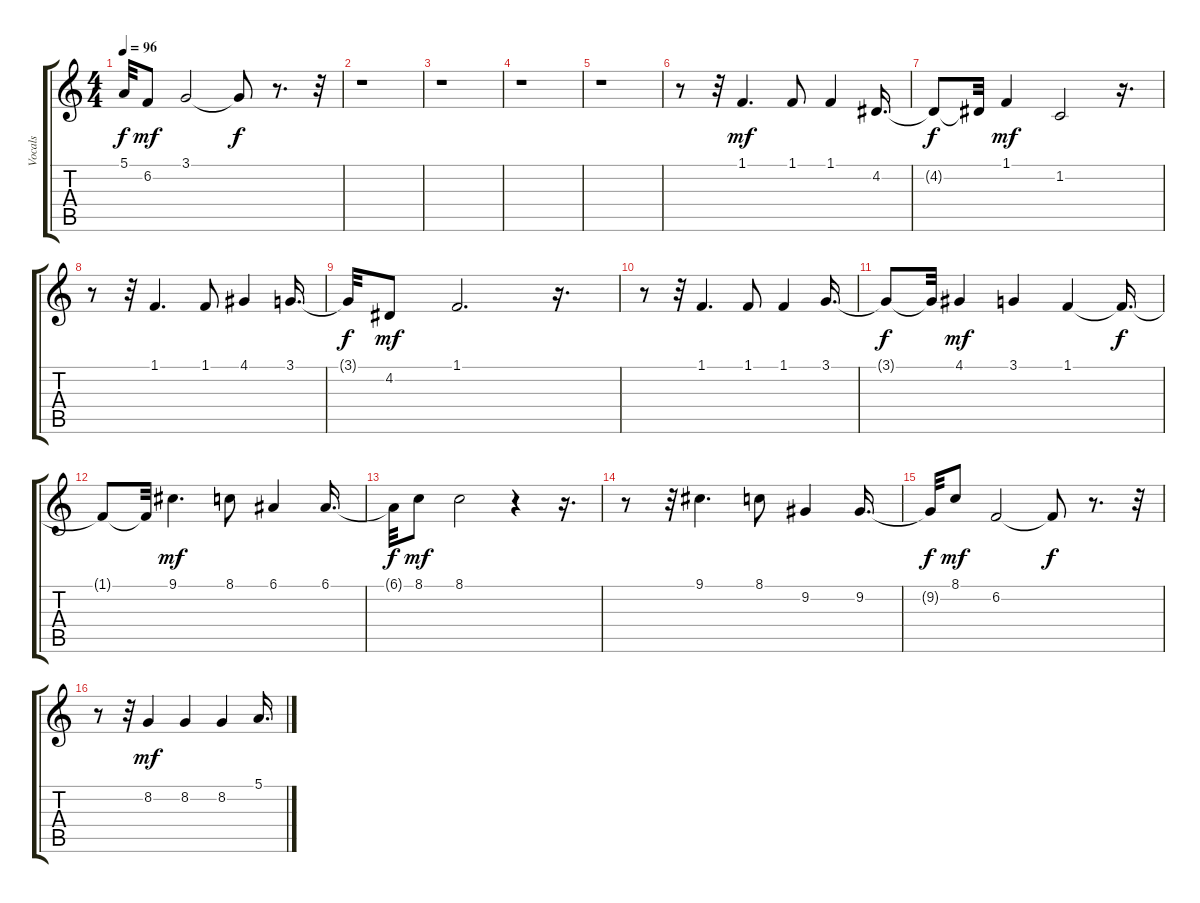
\track ("Vocals" "Vocals") {instrument englishhorn}
\staff {score tabs}
\tuning (E4 B3 G3 D3 A2 E2) {hide}
\ts (4 4)
\tempo 96
\clef g2
\ks c
5.1{t}.32{dy f} 6.2.8{dy mf} 3.1.2 3.1{t}.8{dy f} r.8{d} r.32 |
r.1 |
r.1 |
r.1 |
r.1 |
r.8 r.32 1.1.4{d dy mf} 1.1.8 1.1.4 4.2.16{d} |
4.2{t}.8{dy f} 4.2{t}.32 1.1.4{dy mf} 1.2.2 r.16{d} |
r.8 r.32 1.1.4{d} 1.1.8 4.1.4 3.1.16{d} |
3.1{t}.32{dy f} 4.2.8{dy mf} 1.1.2{d} r.16{d} |
r.8 r.32 1.1.4{d} 1.1.8 1.1.4 3.1.16{d} |
3.1{t}.8{dy f} 3.1{t}.32 4.1.4{dy mf} 3.1.4 1.1.4 1.1{t}.16{d dy f} |
1.1{t}.8 1.1{t}.32 9.1.4{d dy mf} 8.1.8 6.1.4 6.1.16{d} |
6.1{t}.32{dy f} 8.1.8{dy mf} 8.1.2 r.4 r.16{d} |
r.8 r.32 9.1.4{d} 8.1.8 9.2.4 9.2.16{d} |
9.2{t}.32{dy f} 8.1.8{dy mf} 6.2.2 6.2{t}.8{dy f} r.8{d} r.32 |
r.8 r.32 8.2.4{dy mf} 8.2.4 8.2.4 5.1.16{d}
